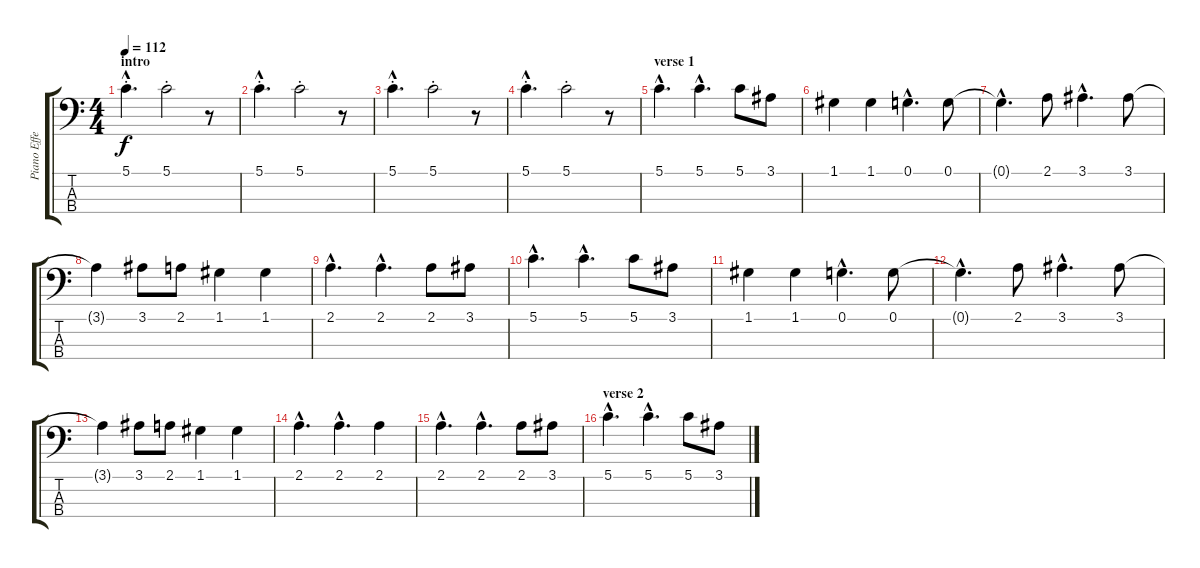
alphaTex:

\track ("Piano Effect" "Piano Effe") {instrument synthbass2}
\staff {score tabs}
\tuning (G2 D2 A1 E1) {hide}
\ts (4 4)
\section ("" "intro")
\tempo 112
\clef f4
\ks c
5.1{hac st}.4{d dy f instrument synthbass2} 5.1{st}.2 r.8 |
5.1{hac st}.4{d} 5.1{st}.2 r.8 |
5.1{hac st}.4{d} 5.1{st}.2 r.8 |
5.1{hac st}.4{d} 5.1{st}.2 r.8 |
\section ("" "verse 1")
5.1{hac}.4{d} 5.1{hac}.4{d} 5.1.8 3.1.8 |
1.1.4 1.1.4 0.1{hac}.4{d} 0.1.8 |
0.1{hac t}.4{d} 2.1.8 3.1{hac}.4{d} 3.1.8 |
3.1{t}.4 3.1.8 2.1.8 1.1.4 1.1.4 |
2.1{hac}.4{d} 2.1{hac}.4{d} 2.1.8 3.1.8 |
5.1{hac}.4{d} 5.1{hac}.4{d} 5.1.8 3.1.8 |
1.1.4 1.1.4 0.1{hac}.4{d} 0.1.8 |
0.1{hac t}.4{d} 2.1.8 3.1{hac}.4{d} 3.1.8 |
3.1{t}.4 3.1.8 2.1.8 1.1.4 1.1.4 |
2.1{hac}.4{d} 2.1{hac}.4{d} 2.1.4 |
2.1{hac}.4{d} 2.1{hac}.4{d} 2.1.8 3.1.8 |
\section ("" "verse 2")
5.1{hac}.4{d} 5.1{hac}.4{d} 5.1.8 3.1.8
